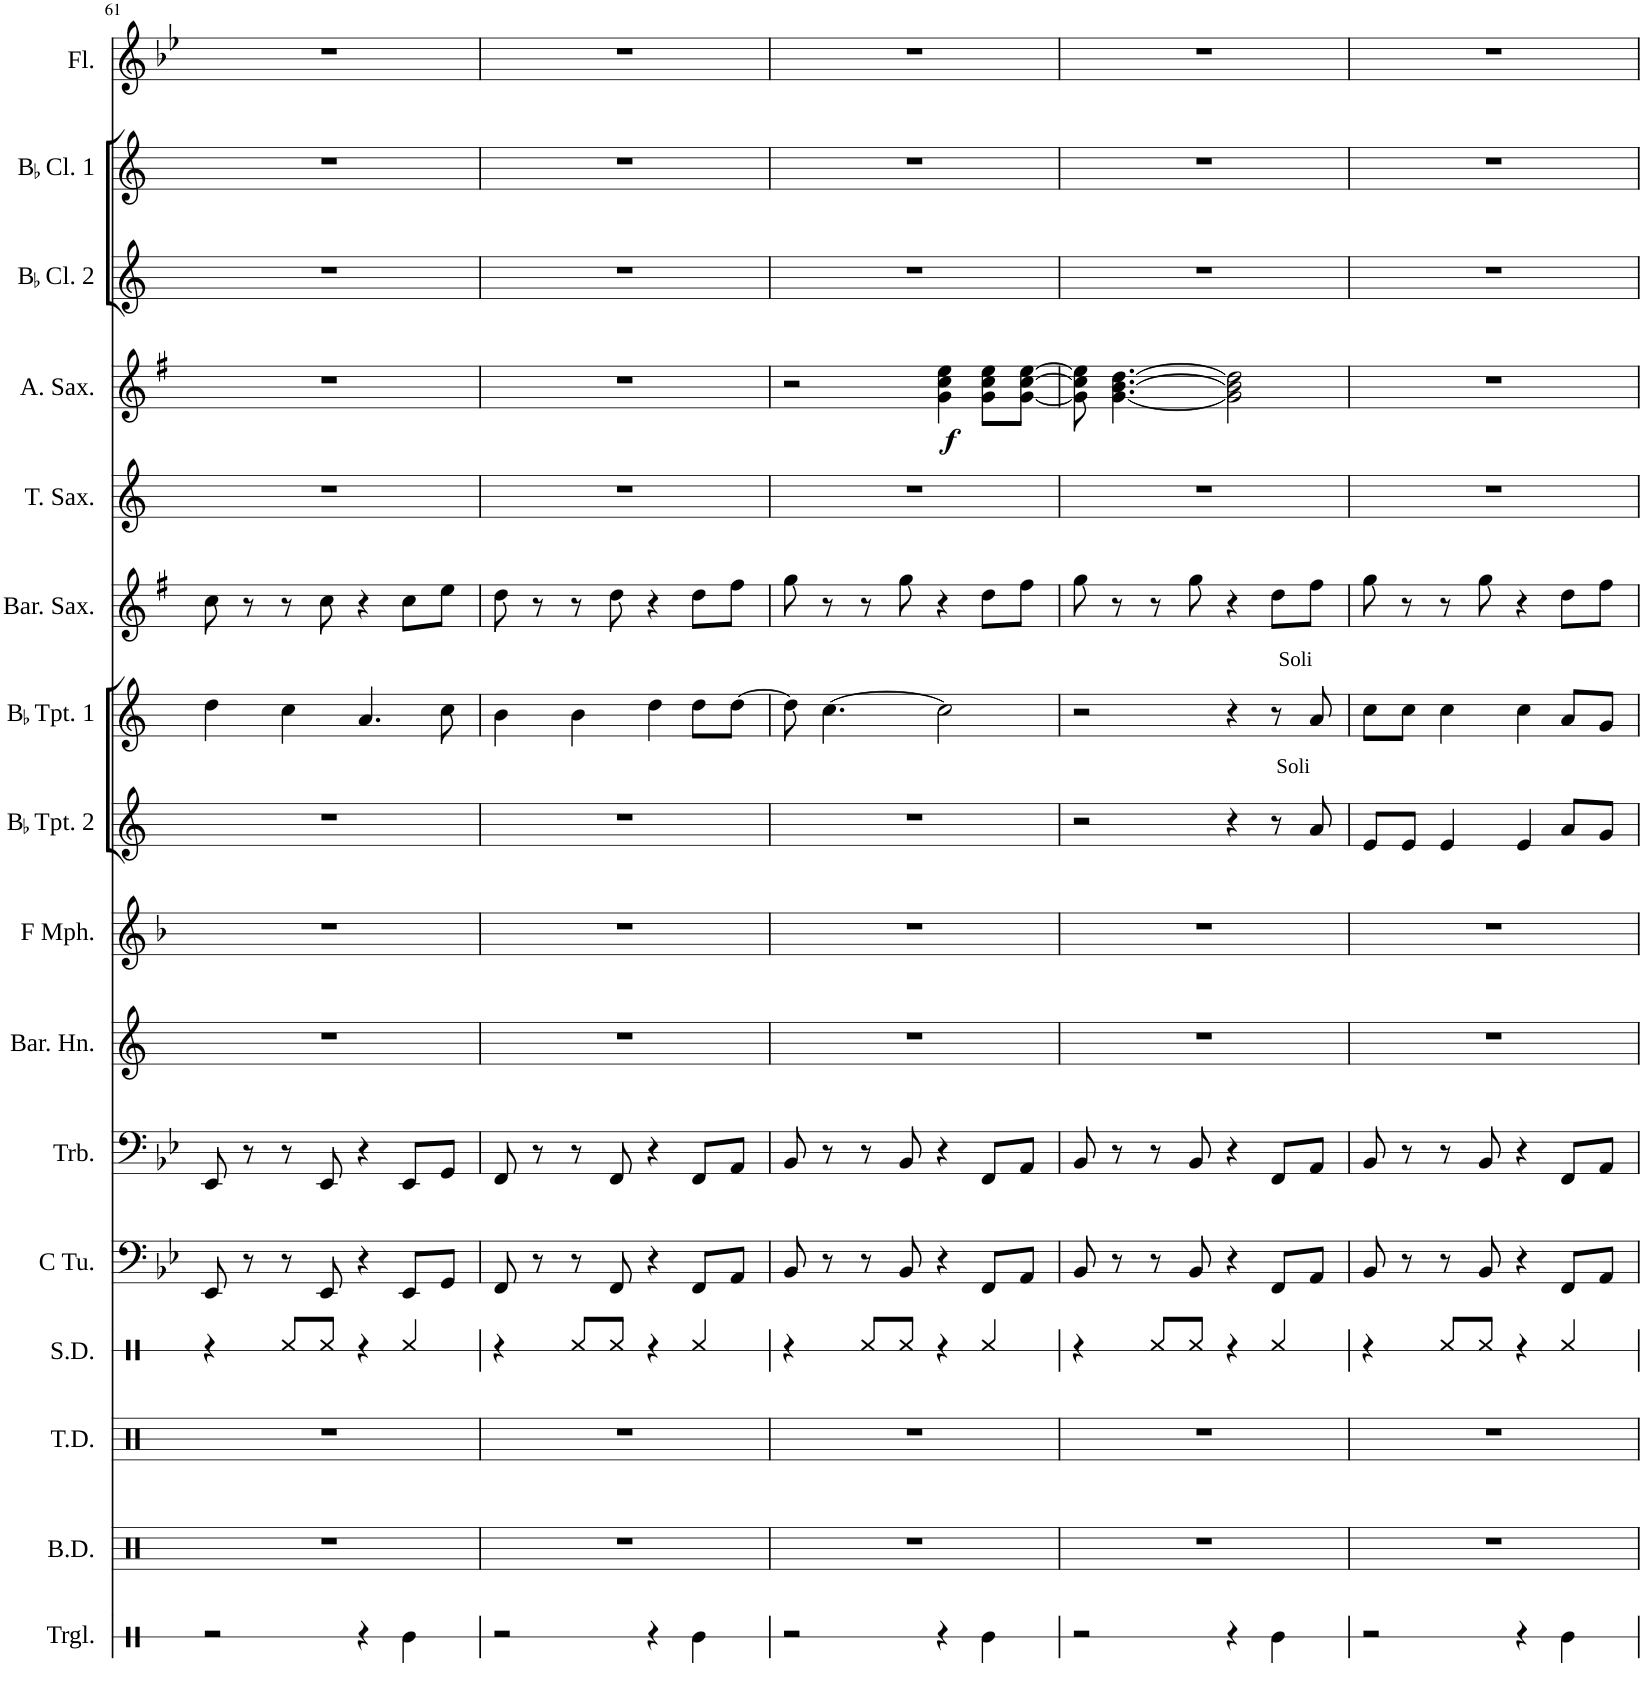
**kern	**kern	**kern	**kern	**kern	**kern	**kern	**kern	**kern	**kern	**kern	**kern	**kern	**dynam	**kern	**kern	**kern
*part16	*part15	*part14	*part13	*part12	*part11	*part10	*part9	*part8	*part7	*part6	*part5	*part4	*part4	*part3	*part2	*part1
*staff16	*staff15	*staff14	*staff13	*staff12	*staff11	*staff10	*staff9	*staff8	*staff7	*staff6	*staff5	*staff4	*staff4	*staff3	*staff2	*staff1
*I"Triangle	*I"Bass Drum	*I"Tenor Drum	*I"Snare Drum	*I"C Tuba	*I"Trombone	*I"Baritone Horn	*I"F Mellophone	*I"BaccidentalFlat Trumpet 2	*I"BaccidentalFlat Trumpet 1	*I"Baritone Saxophone	*I"Tenor Saxophone	*I"Alto Saxophone	*	*I"BaccidentalFlat Clarinet 2	*I"BaccidentalFlat Clarinet 1	*I"Flute
*I'Trgl.	*I'B.D.	*I'T.D.	*I'S.D.	*I'C Tu.	*I'Trb.	*I'Bar. Hn.	*I'F Mph.	*I'BaccidentalFlat Tpt. 2	*I'BaccidentalFlat Tpt. 1	*I'Bar. Sax.	*I'T. Sax.	*I'A. Sax.	*	*I'BaccidentalFlat Cl. 2	*I'BaccidentalFlat Cl. 1	*I'Fl.
!!LO:PB:g=z
*clefX	*clefX	*clefX	*clefX	*clefF4	*clefF4	*clefG2	*clefG2	*clefG2	*clefG2	*clefG2	*clefG2	*clefG2	*	*clefG2	*clefG2	*clefG2
*	*	*	*	*	*	*Trd1c2	*Trd4c7	*Trd1c2	*Trd1c2	*Trd12c21	*Trd8c14	*Trd5c9	*	*Trd1c2	*Trd1c2	*
*k[]	*k[]	*k[]	*k[]	*k[b-e-]	*k[b-e-]	*k[]	*k[b-]	*k[]	*k[]	*k[f#]	*k[]	*k[f#]	*	*k[]	*k[]	*k[b-e-]
*M4/4	*M4/4	*M4/4	*M4/4	*M4/4	*M4/4	*M4/4	*M4/4	*M4/4	*M4/4	*M4/4	*M4/4	*M4/4	*	*M4/4	*M4/4	*M4/4
=61	=61	=61	=61	=61	=61	=61	=61	=61	=61	=61	=61	=61	=61	=61	=61	=61
2r	1r	1r	4r	8EE-/	8EE-/	1r	1r	1r	4dd\	8cc\	1r	1r	.	1r	1r	1r
.	.	.	.	8r	8r	.	.	.	.	8r	.	.	.	.	.	.
.	.	.	8Rf/L	8r	8r	.	.	.	4cc\	8r	.	.	.	.	.	.
.	.	.	8Rf/J	8EE-/	8EE-/	.	.	.	.	8cc\	.	.	.	.	.	.
4r	.	.	4r	4r	4r	.	.	.	4.a/	4r	.	.	.	.	.	.
4Re\	.	.	4Rf/	8EE-/L	8EE-/L	.	.	.	.	8cc\L	.	.	.	.	.	.
.	.	.	.	8GG/J	8GG/J	.	.	.	8cc\	8ee\J	.	.	.	.	.	.
=62	=62	=62	=62	=62	=62	=62	=62	=62	=62	=62	=62	=62	=62	=62	=62	=62
2r	1r	1r	4r	8FF/	8FF/	1r	1r	1r	4b\	8dd\	1r	1r	.	1r	1r	1r
.	.	.	.	8r	8r	.	.	.	.	8r	.	.	.	.	.	.
.	.	.	8Rf/L	8r	8r	.	.	.	4b\	8r	.	.	.	.	.	.
.	.	.	8Rf/J	8FF/	8FF/	.	.	.	.	8dd\	.	.	.	.	.	.
4r	.	.	4r	4r	4r	.	.	.	4dd\	4r	.	.	.	.	.	.
4Re\	.	.	4Rf/	8FF/L	8FF/L	.	.	.	8dd\L	8dd\L	.	.	.	.	.	.
.	.	.	.	8AA/J	8AA/J	.	.	.	[8dd\J	8ff#\J	.	.	.	.	.	.
=63	=63	=63	=63	=63	=63	=63	=63	=63	=63	=63	=63	=63	=63	=63	=63	=63
2r	1r	1r	4r	8BB-/	8BB-/	1r	1r	1r	8dd\]	8gg\	1r	2r	.	1r	1r	1r
.	.	.	.	8r	8r	.	.	.	[4.cc\	8r	.	.	.	.	.	.
.	.	.	8Rf/L	8r	8r	.	.	.	.	8r	.	.	.	.	.	.
.	.	.	8Rf/J	8BB-/	8BB-/	.	.	.	.	8gg\	.	.	.	.	.	.
!	!	!	!	!	!	!	!	!	!	!	!	!	!LO:DY:b	!	!	!
4r	.	.	4r	4r	4r	.	.	.	2cc\]	4r	.	4g\ 4cc\ 4ee\	f	.	.	.
4Re\	.	.	4Rf/	8FF/L	8FF/L	.	.	.	.	8dd\L	.	8g\ 8cc\ 8ee\L	.	.	.	.
.	.	.	.	8AA/J	8AA/J	.	.	.	.	8ff#\J	.	[8g\ [8cc\ [8ee\J	.	.	.	.
=64	=64	=64	=64	=64	=64	=64	=64	=64	=64	=64	=64	=64	=64	=64	=64	=64
2r	1r	1r	4r	8BB-/	8BB-/	1r	1r	2r	2r	8gg\	1r	8g\] 8cc\] 8ee\]	.	1r	1r	1r
.	.	.	.	8r	8r	.	.	.	.	8r	.	[4.g\ [4.b\ [4.dd\	.	.	.	.
.	.	.	8Rf/L	8r	8r	.	.	.	.	8r	.	.	.	.	.	.
.	.	.	8Rf/J	8BB-/	8BB-/	.	.	.	.	8gg\	.	.	.	.	.	.
4r	.	.	4r	4r	4r	.	.	4r	4r	4r	.	2g\] 2b\] 2dd\]	.	.	.	.
4Re\	.	.	4Rf/	8FF/L	8FF/L	.	.	8r	8r	8dd\L	.	.	.	.	.	.
!	!	!	!	!	!	!	!	!	!LO:TX:a:t=Soli	!	!	!	!	!	!	!
!	!	!	!	!	!	!	!	!LO:TX:a:t=Soli	!	!	!	!	!	!	!	!
.	.	.	.	8AA/J	8AA/J	.	.	8a/	8a/	8ff#\J	.	.	.	.	.	.
=65	=65	=65	=65	=65	=65	=65	=65	=65	=65	=65	=65	=65	=65	=65	=65	=65
2r	1r	1r	4r	8BB-/	8BB-/	1r	1r	8e/L	8cc\L	8gg\	1r	1r	.	1r	1r	1r
.	.	.	.	8r	8r	.	.	8e/J	8cc\J	8r	.	.	.	.	.	.
.	.	.	8Rf/L	8r	8r	.	.	4e/	4cc\	8r	.	.	.	.	.	.
.	.	.	8Rf/J	8BB-/	8BB-/	.	.	.	.	8gg\	.	.	.	.	.	.
4r	.	.	4r	4r	4r	.	.	4e/	4cc\	4r	.	.	.	.	.	.
4Re\	.	.	4Rf/	8FF/L	8FF/L	.	.	8a/L	8a/L	8dd\L	.	.	.	.	.	.
.	.	.	.	8AA/J	8AA/J	.	.	8g/J	8g/J	8ff#\J	.	.	.	.	.	.
=	=	=	=	=	=	=	=	=	=	=	=	=	=	=	=	=
*-	*-	*-	*-	*-	*-	*-	*-	*-	*-	*-	*-	*-	*-	*-	*-	*-
